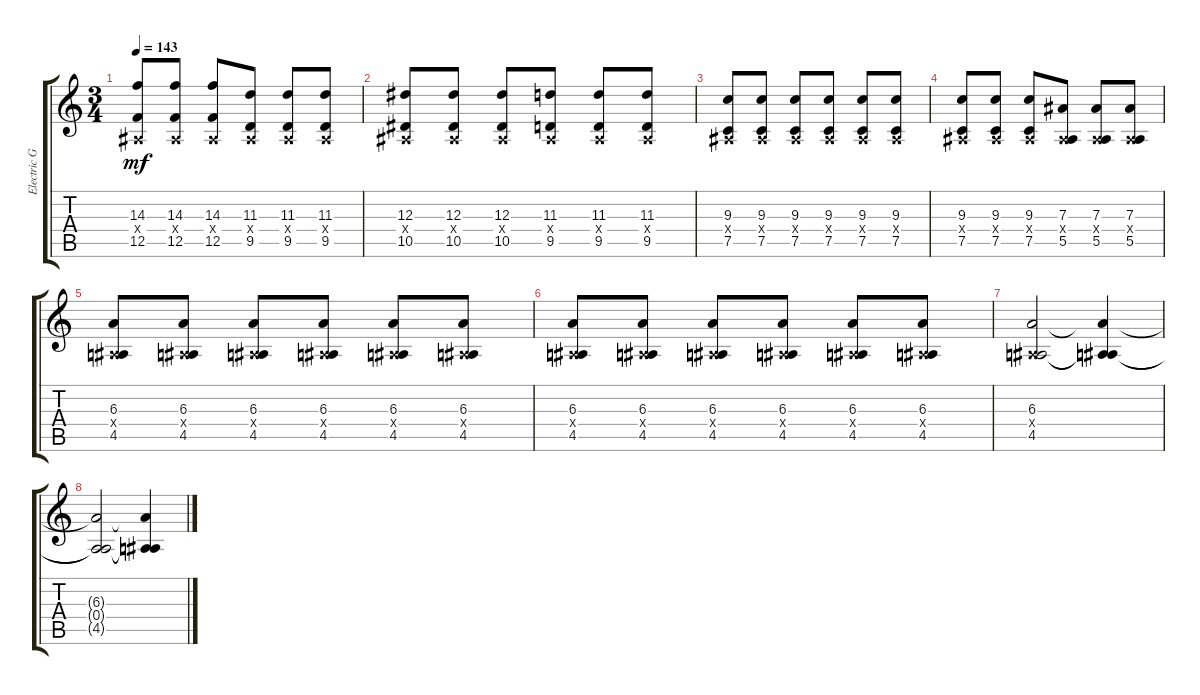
\track ("Electric Guitar" "Electric G") {instrument distortionguitar}
\staff {score tabs}
\tuning (C4 G3 Eb3 Bb2 F2 C2) {hide}
\ts (3 4)
\tempo 143
\clef g2
\ks c
(14.3 0.4{x} 12.5).8{dy mf} (14.3 0.4{x} 12.5).8 (14.3 0.4{x} 12.5).8 (11.3 0.4{x} 9.5).8 (11.3 0.4{x} 9.5).8 (11.3 0.4{x} 9.5).8 |
(12.3 0.4{x} 10.5).8 (12.3 0.4{x} 10.5).8 (12.3 0.4{x} 10.5).8 (11.3 0.4{x} 9.5).8 (11.3 0.4{x} 9.5).8 (11.3 0.4{x} 9.5).8 |
(9.3 0.4{x} 7.5).8 (9.3 0.4{x} 7.5).8 (9.3 0.4{x} 7.5).8 (9.3 0.4{x} 7.5).8 (9.3 0.4{x} 7.5).8 (9.3 0.4{x} 7.5).8 |
(9.3 0.4{x} 7.5).8 (9.3 0.4{x} 7.5).8 (9.3 0.4{x} 7.5).8 (7.3 0.4{x} 5.5).8 (7.3 0.4{x} 5.5).8 (7.3 0.4{x} 5.5).8 |
(6.3 0.4{x} 4.5).8 (6.3 0.4{x} 4.5).8 (6.3 0.4{x} 4.5).8 (6.3 0.4{x} 4.5).8 (6.3 0.4{x} 4.5).8 (6.3 0.4{x} 4.5).8 |
(6.3 0.4{x} 4.5).8 (6.3 0.4{x} 4.5).8 (6.3 0.4{x} 4.5).8 (6.3 0.4{x} 4.5).8 (6.3 0.4{x} 4.5).8 (6.3 0.4{x} 4.5).8 |
(6.3 0.4{x} 4.5).2 (6.3{t} 0.4{t} 4.5{t}).4 |
(6.3{t} 0.4{t} 4.5{t}).2 (6.3{t} 0.4{t} 4.5{t}).4
